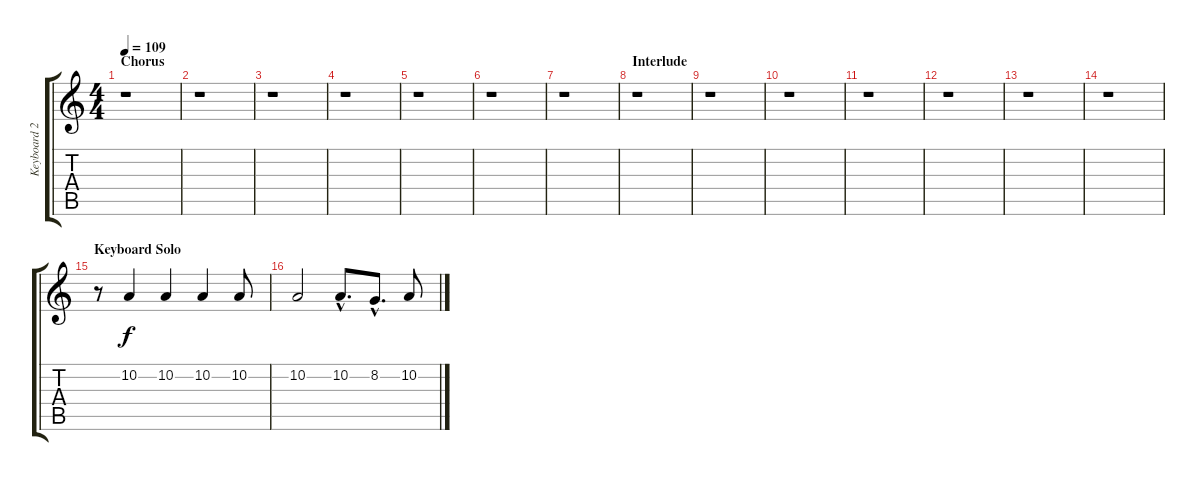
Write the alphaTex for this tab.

\track ("Keyboard 2" "Keyboard 2") {instrument electricpiano1}
\staff {score tabs}
\tuning (E4 B3 G3 D3 A2 E2) {hide}
\ts (4 4)
\section ("" "Chorus")
\tempo 109
\clef g2
\ks c
r.1{dy f} |
r.1 |
r.1 |
r.1 |
r.1 |
r.1 |
r.1 |
\section ("" "Interlude")
r.1 |
r.1 |
r.1 |
r.1 |
r.1 |
r.1 |
r.1 |
\section ("" "Keyboard Solo")
r.8{volume 6 balance 8} 10.2.4 10.2.4 10.2.4 10.2.8 |
10.2.2 10.2{hac}.8{d} 8.2{hac}.8{d} 10.2.8
